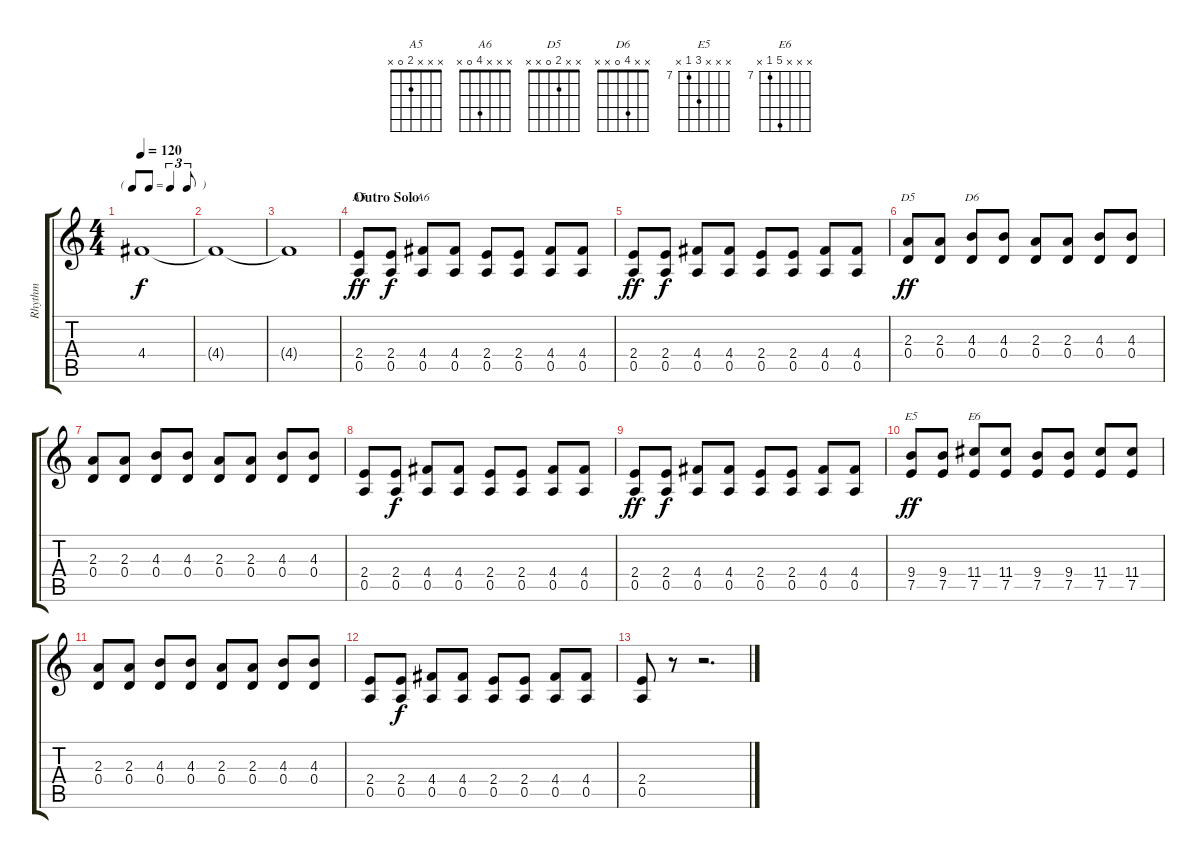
\track ("Rhythm" "Rhythm") {instrument electricguitarclean}
\staff {score tabs}
\tuning (E4 B3 G3 D3 A2 E2) {hide}
\chord ("A5" x x x 2 0 x)
\chord ("A6" x x x 4 0 x)
\chord ("D5" x x 2 0 x x)
\chord ("D6" x x 4 0 x x)
\chord ("E5" x x x 9 7 x) {firstfret 7}
\chord ("E6" x x x 11 7 x) {firstfret 7}
\ts (4 4)
\tf triplet8th
\tempo 120
\clef g2
\ks c
4.4{t}.1{dy f} |
4.4{t}.1 |
4.4{t}.1 |
\section ("" "Outro Solo")
(2.4 0.5).8{ch "A5" dy ff} (2.4 0.5).8{dy f} (4.4 0.5).8{ch "A6"} (4.4 0.5).8 (2.4 0.5).8 (2.4 0.5).8 (4.4 0.5).8 (4.4 0.5).8 |
(2.4 0.5).8{dy ff} (2.4 0.5).8{dy f} (4.4 0.5).8 (4.4 0.5).8 (2.4 0.5).8 (2.4 0.5).8 (4.4 0.5).8 (4.4 0.5).8 |
(2.3 0.4).8{ch "D5" dy ff} (2.3 0.4).8 (4.3 0.4).8{ch "D6"} (4.3 0.4).8 (2.3 0.4).8 (2.3 0.4).8 (4.3 0.4).8 (4.3 0.4).8 |
(2.3 0.4).8 (2.3 0.4).8 (4.3 0.4).8 (4.3 0.4).8 (2.3 0.4).8 (2.3 0.4).8 (4.3 0.4).8 (4.3 0.4).8 |
(2.4 0.5).8 (2.4 0.5).8{dy f} (4.4 0.5).8 (4.4 0.5).8 (2.4 0.5).8 (2.4 0.5).8 (4.4 0.5).8 (4.4 0.5).8 |
(2.4 0.5).8{dy ff} (2.4 0.5).8{dy f} (4.4 0.5).8 (4.4 0.5).8 (2.4 0.5).8 (2.4 0.5).8 (4.4 0.5).8 (4.4 0.5).8 |
(9.4 7.5).8{ch "E5" dy ff} (9.4 7.5).8 (11.4 7.5).8{ch "E6"} (11.4 7.5).8 (9.4 7.5).8 (9.4 7.5).8 (11.4 7.5).8 (11.4 7.5).8 |
(2.3 0.4).8 (2.3 0.4).8 (4.3 0.4).8 (4.3 0.4).8 (2.3 0.4).8 (2.3 0.4).8 (4.3 0.4).8 (4.3 0.4).8 |
(2.4 0.5).8 (2.4 0.5).8{dy f} (4.4 0.5).8 (4.4 0.5).8 (2.4 0.5).8 (2.4 0.5).8 (4.4 0.5).8 (4.4 0.5).8 |
(2.4 0.5).8 r.8 r.2{d}
